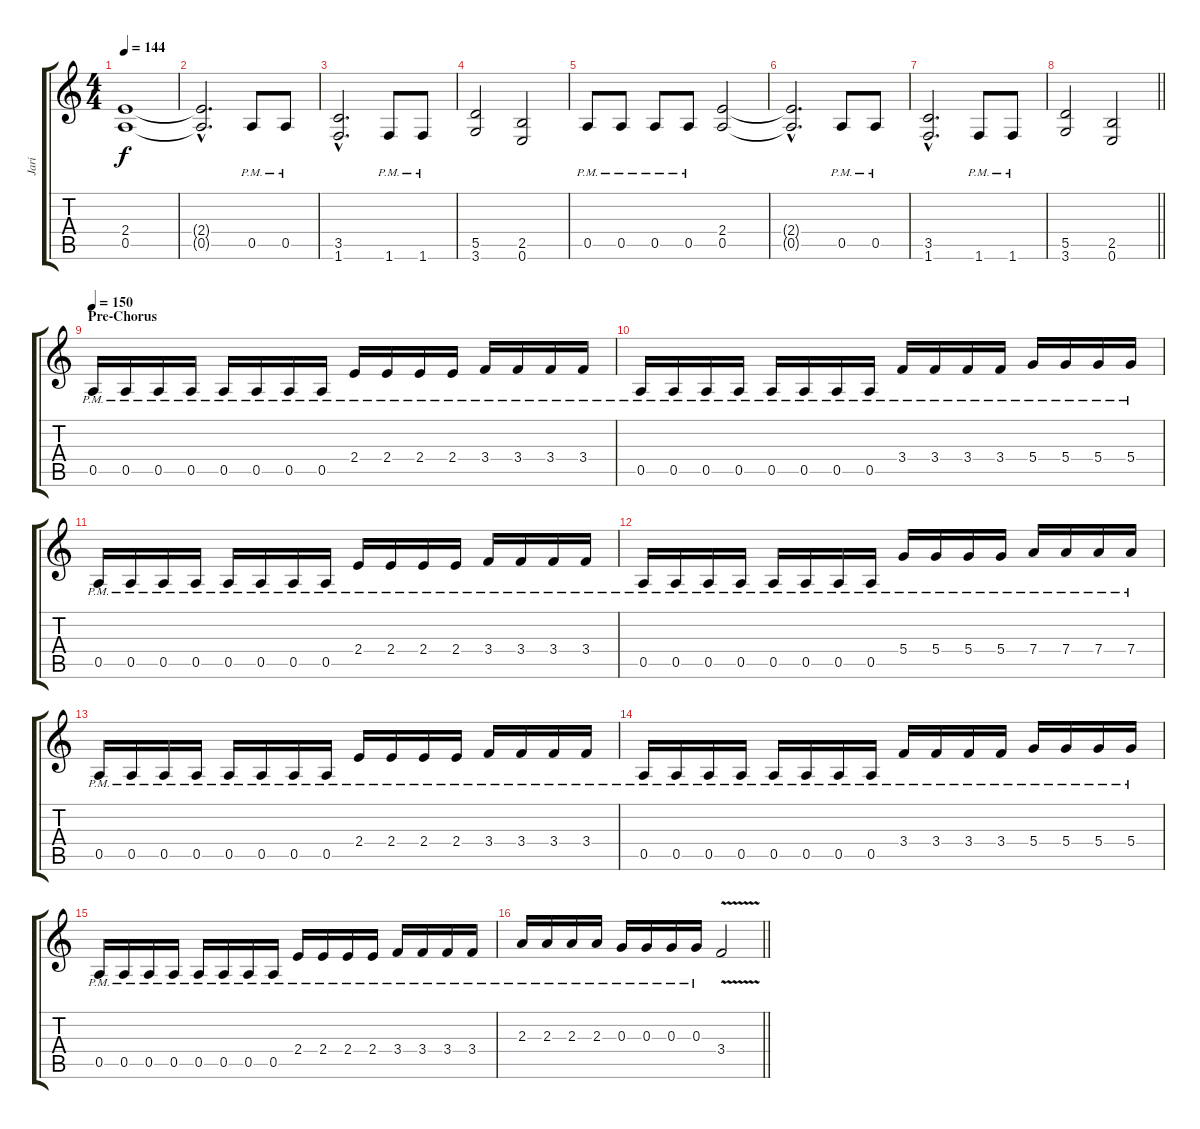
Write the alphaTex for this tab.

\track ("Jari" "Jari") {instrument distortionguitar}
\staff {score tabs}
\tuning (E4 B3 G3 D3 A2 E2) {hide}
\ts (4 4)
\section ("" "")
\tempo 144
\clef g2
\ks c
(2.4 0.5).1{dy f} |
(2.4{hac t} 0.5{hac t}).2{d} 0.5{pm}.8 0.5{pm}.8 |
(3.5{hac} 1.6{hac}).2{d} 1.6{pm}.8 1.6{pm}.8 |
(5.5 3.6).2 (2.5 0.6).2 |
0.5{pm}.8 0.5{pm}.8 0.5{pm}.8 0.5{pm}.8 (2.4 0.5).2 |
(2.4{hac t} 0.5{hac t}).2{d} 0.5{pm}.8 0.5{pm}.8 |
(3.5{hac} 1.6{hac}).2{d} 1.6{pm}.8 1.6{pm}.8 |
\barLineRight lightlight
(5.5 3.6).2 (2.5 0.6).2 |
\section ("" "Pre-Chorus")
\tempo 150
0.5{pm}.16 0.5{pm}.16 0.5{pm}.16 0.5{pm}.16 0.5{pm}.16 0.5{pm}.16 0.5{pm}.16 0.5{pm}.16 2.4{pm}.16 2.4{pm}.16 2.4{pm}.16 2.4{pm}.16 3.4{pm}.16 3.4{pm}.16 3.4{pm}.16 3.4{pm}.16 |
0.5{pm}.16 0.5{pm}.16 0.5{pm}.16 0.5{pm}.16 0.5{pm}.16 0.5{pm}.16 0.5{pm}.16 0.5{pm}.16 3.4{pm}.16 3.4{pm}.16 3.4{pm}.16 3.4{pm}.16 5.4{pm}.16 5.4{pm}.16 5.4{pm}.16 5.4{pm}.16 |
0.5{pm}.16 0.5{pm}.16 0.5{pm}.16 0.5{pm}.16 0.5{pm}.16 0.5{pm}.16 0.5{pm}.16 0.5{pm}.16 2.4{pm}.16 2.4{pm}.16 2.4{pm}.16 2.4{pm}.16 3.4{pm}.16 3.4{pm}.16 3.4{pm}.16 3.4{pm}.16 |
0.5{pm}.16 0.5{pm}.16 0.5{pm}.16 0.5{pm}.16 0.5{pm}.16 0.5{pm}.16 0.5{pm}.16 0.5{pm}.16 5.4{pm}.16 5.4{pm}.16 5.4{pm}.16 5.4{pm}.16 7.4{pm}.16 7.4{pm}.16 7.4{pm}.16 7.4{pm}.16 |
0.5{pm}.16 0.5{pm}.16 0.5{pm}.16 0.5{pm}.16 0.5{pm}.16 0.5{pm}.16 0.5{pm}.16 0.5{pm}.16 2.4{pm}.16 2.4{pm}.16 2.4{pm}.16 2.4{pm}.16 3.4{pm}.16 3.4{pm}.16 3.4{pm}.16 3.4{pm}.16 |
0.5{pm}.16 0.5{pm}.16 0.5{pm}.16 0.5{pm}.16 0.5{pm}.16 0.5{pm}.16 0.5{pm}.16 0.5{pm}.16 3.4{pm}.16 3.4{pm}.16 3.4{pm}.16 3.4{pm}.16 5.4{pm}.16 5.4{pm}.16 5.4{pm}.16 5.4{pm}.16 |
0.5{pm}.16 0.5{pm}.16 0.5{pm}.16 0.5{pm}.16 0.5{pm}.16 0.5{pm}.16 0.5{pm}.16 0.5{pm}.16 2.4{pm}.16 2.4{pm}.16 2.4{pm}.16 2.4{pm}.16 3.4{pm}.16 3.4{pm}.16 3.4{pm}.16 3.4{pm}.16 |
\barLineRight lightlight
2.3{pm}.16 2.3{pm}.16 2.3{pm}.16 2.3{pm}.16 0.3{pm}.16 0.3{pm}.16 0.3{pm}.16 0.3{pm}.16 3.4{v}.2
